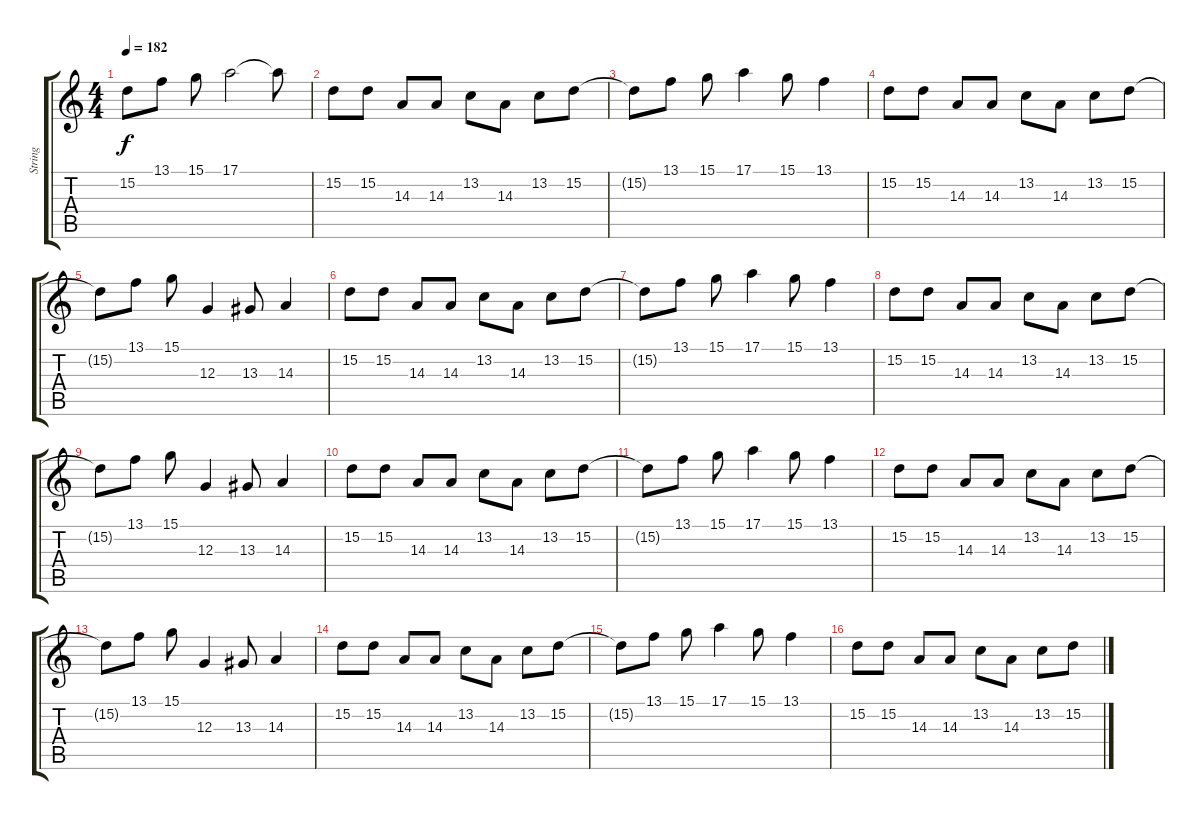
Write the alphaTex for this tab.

\track ("String" "String") {instrument stringensemble1}
\staff {score tabs}
\tuning (E4 B3 G3 D3 A2 E2) {hide}
\ts (4 4)
\tempo 182
\clef g2
\ks c
15.2{t}.8{dy f} 13.1.8 15.1.8 17.1.2 17.1{t}.8 |
15.2.8 15.2.8 14.3.8 14.3.8 13.2.8 14.3.8 13.2.8 15.2.8 |
15.2{t}.8 13.1.8 15.1.8 17.1.4 15.1.8 13.1.4 |
15.2.8 15.2.8 14.3.8 14.3.8 13.2.8 14.3.8 13.2.8 15.2.8 |
15.2{t}.8 13.1.8 15.1.8 12.3.4 13.3.8 14.3.4 |
15.2.8 15.2.8 14.3.8 14.3.8 13.2.8 14.3.8 13.2.8 15.2.8 |
15.2{t}.8 13.1.8 15.1.8 17.1.4 15.1.8 13.1.4 |
15.2.8 15.2.8 14.3.8 14.3.8 13.2.8 14.3.8 13.2.8 15.2.8 |
15.2{t}.8 13.1.8 15.1.8 12.3.4 13.3.8 14.3.4 |
15.2.8 15.2.8 14.3.8 14.3.8 13.2.8 14.3.8 13.2.8 15.2.8 |
15.2{t}.8 13.1.8 15.1.8 17.1.4 15.1.8 13.1.4 |
15.2.8 15.2.8 14.3.8 14.3.8 13.2.8 14.3.8 13.2.8 15.2.8 |
15.2{t}.8 13.1.8 15.1.8 12.3.4 13.3.8 14.3.4 |
15.2.8 15.2.8 14.3.8 14.3.8 13.2.8 14.3.8 13.2.8 15.2.8 |
15.2{t}.8 13.1.8 15.1.8 17.1.4 15.1.8 13.1.4 |
15.2.8 15.2.8 14.3.8 14.3.8 13.2.8 14.3.8 13.2.8 15.2.8
